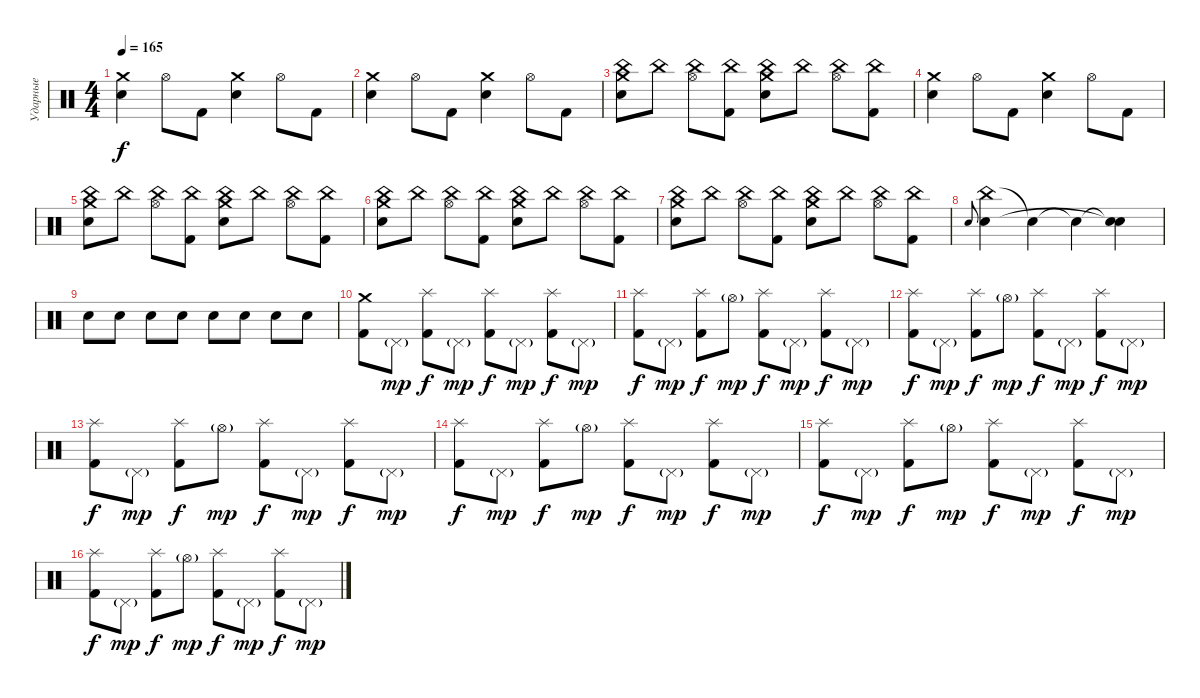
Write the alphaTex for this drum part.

\track ("Ударные" "Ударные") {instrument percussion}
\staff {score}
\articulation defaults
\ts (4 4)
\tempo 165
\clef neutral
\ks c
("Crash medium (hit)" "Electric Snare (hit)").4{dy f} "Hi-Hat (open)".8 "Kick (hit) 2".8 ("Crash medium (hit)" "Electric Snare (hit)").4 "Hi-Hat (open)".8 "Kick (hit) 2".8 |
("Crash medium (hit)" "Electric Snare (hit)").4 "Hi-Hat (open)".8 "Kick (hit) 2".8 ("Crash medium (hit)" "Electric Snare (hit)").4 "Hi-Hat (open)".8 "Kick (hit) 2".8 |
("China (hit)" "Crash medium (hit)" "Electric Snare (hit)").8 "China (hit)".8 ("China (hit)" "Hi-Hat (open)").8 ("China (hit)" "Kick (hit) 2").8 ("China (hit)" "Crash medium (hit)" "Electric Snare (hit)").8 "China (hit)".8 ("China (hit)" "Hi-Hat (open)").8 ("China (hit)" "Kick (hit) 2").8 |
("Crash medium (hit)" "Electric Snare (hit)").4 "Hi-Hat (open)".8 "Kick (hit) 2".8 ("Crash medium (hit)" "Electric Snare (hit)").4 "Hi-Hat (open)".8 "Kick (hit) 2".8 |
("China (hit)" "Crash medium (hit)" "Electric Snare (hit)").8 "China (hit)".8 ("China (hit)" "Hi-Hat (open)").8 ("China (hit)" "Kick (hit) 2").8 ("China (hit)" "Crash medium (hit)" "Electric Snare (hit)").8 "China (hit)".8 ("China (hit)" "Hi-Hat (open)").8 ("China (hit)" "Kick (hit) 2").8 |
("China (hit)" "Crash medium (hit)" "Electric Snare (hit)").8 "China (hit)".8 ("China (hit)" "Hi-Hat (open)").8 ("China (hit)" "Kick (hit) 2").8 ("China (hit)" "Crash medium (hit)" "Electric Snare (hit)").8 "China (hit)".8 ("China (hit)" "Hi-Hat (open)").8 ("China (hit)" "Kick (hit) 2").8 |
("China (hit)" "Crash medium (hit)" "Electric Snare (hit)").8 "China (hit)".8 ("China (hit)" "Hi-Hat (open)").8 ("China (hit)" "Kick (hit) 2").8 ("China (hit)" "Crash medium (hit)" "Electric Snare (hit)").8 "China (hit)".8 ("China (hit)" "Hi-Hat (open)").8 ("China (hit)" "Kick (hit) 2").8 |
"Electric Snare (hit)".8{gr onbeat} ("China (hit)" "Electric Snare (hit)").4 "Snare (hit)"{t}.4 "Snare (hit)"{t}.4 ("Snare (hit)"{t} "Snare (hit)"{t}).4{volume 4} |
"Electric Snare (hit)".8{volume 13} "Electric Snare (hit)".8{volume 13} "Electric Snare (hit)".8{volume 13} "Electric Snare (hit)".8{volume 13} "Electric Snare (hit)".8{volume 13} "Electric Snare (hit)".8{volume 13} "Electric Snare (hit)".8{volume 13} "Electric Snare (hit)".8{volume 13} |
("Crash medium (hit)" "Kick (hit) 2").8 "Pedal Hi-Hat (hit)"{g}.8{dy mp} ("Splash (hit)" "Kick (hit) 2").8{dy f} "Pedal Hi-Hat (hit)"{g}.8{dy mp} ("Splash (hit)" "Kick (hit) 2").8{dy f} "Pedal Hi-Hat (hit)"{g}.8{dy mp} ("Splash (hit)" "Kick (hit) 2").8{dy f} "Pedal Hi-Hat (hit)"{g}.8{dy mp} |
("Splash (hit)" "Kick (hit) 2").8{dy f} "Pedal Hi-Hat (hit)"{g}.8{dy mp} ("Splash (hit)" "Kick (hit) 2").8{dy f} "Hi-Hat (open)"{g}.8{dy mp} ("Splash (hit)" "Kick (hit) 2").8{dy f} "Pedal Hi-Hat (hit)"{g}.8{dy mp} ("Splash (hit)" "Kick (hit) 2").8{dy f} "Pedal Hi-Hat (hit)"{g}.8{dy mp} |
("Splash (hit)" "Kick (hit) 2").8{dy f} "Pedal Hi-Hat (hit)"{g}.8{dy mp} ("Splash (hit)" "Kick (hit) 2").8{dy f} "Hi-Hat (open)"{g}.8{dy mp} ("Splash (hit)" "Kick (hit) 2").8{dy f} "Pedal Hi-Hat (hit)"{g}.8{dy mp} ("Splash (hit)" "Kick (hit) 2").8{dy f} "Pedal Hi-Hat (hit)"{g}.8{dy mp} |
("Splash (hit)" "Kick (hit) 2").8{dy f} "Pedal Hi-Hat (hit)"{g}.8{dy mp} ("Splash (hit)" "Kick (hit) 2").8{dy f} "Hi-Hat (open)"{g}.8{dy mp} ("Splash (hit)" "Kick (hit) 2").8{dy f} "Pedal Hi-Hat (hit)"{g}.8{dy mp} ("Splash (hit)" "Kick (hit) 2").8{dy f} "Pedal Hi-Hat (hit)"{g}.8{dy mp} |
("Splash (hit)" "Kick (hit) 2").8{dy f} "Pedal Hi-Hat (hit)"{g}.8{dy mp} ("Splash (hit)" "Kick (hit) 2").8{dy f} "Hi-Hat (open)"{g}.8{dy mp} ("Splash (hit)" "Kick (hit) 2").8{dy f} "Pedal Hi-Hat (hit)"{g}.8{dy mp} ("Splash (hit)" "Kick (hit) 2").8{dy f} "Pedal Hi-Hat (hit)"{g}.8{dy mp} |
("Splash (hit)" "Kick (hit) 2").8{dy f} "Pedal Hi-Hat (hit)"{g}.8{dy mp} ("Splash (hit)" "Kick (hit) 2").8{dy f} "Hi-Hat (open)"{g}.8{dy mp} ("Splash (hit)" "Kick (hit) 2").8{dy f} "Pedal Hi-Hat (hit)"{g}.8{dy mp} ("Splash (hit)" "Kick (hit) 2").8{dy f} "Pedal Hi-Hat (hit)"{g}.8{dy mp} |
("Splash (hit)" "Kick (hit) 2").8{dy f} "Pedal Hi-Hat (hit)"{g}.8{dy mp} ("Splash (hit)" "Kick (hit) 2").8{dy f} "Hi-Hat (open)"{g}.8{dy mp} ("Splash (hit)" "Kick (hit) 2").8{dy f} "Pedal Hi-Hat (hit)"{g}.8{dy mp} ("Splash (hit)" "Kick (hit) 2").8{dy f} "Pedal Hi-Hat (hit)"{g}.8{dy mp}
